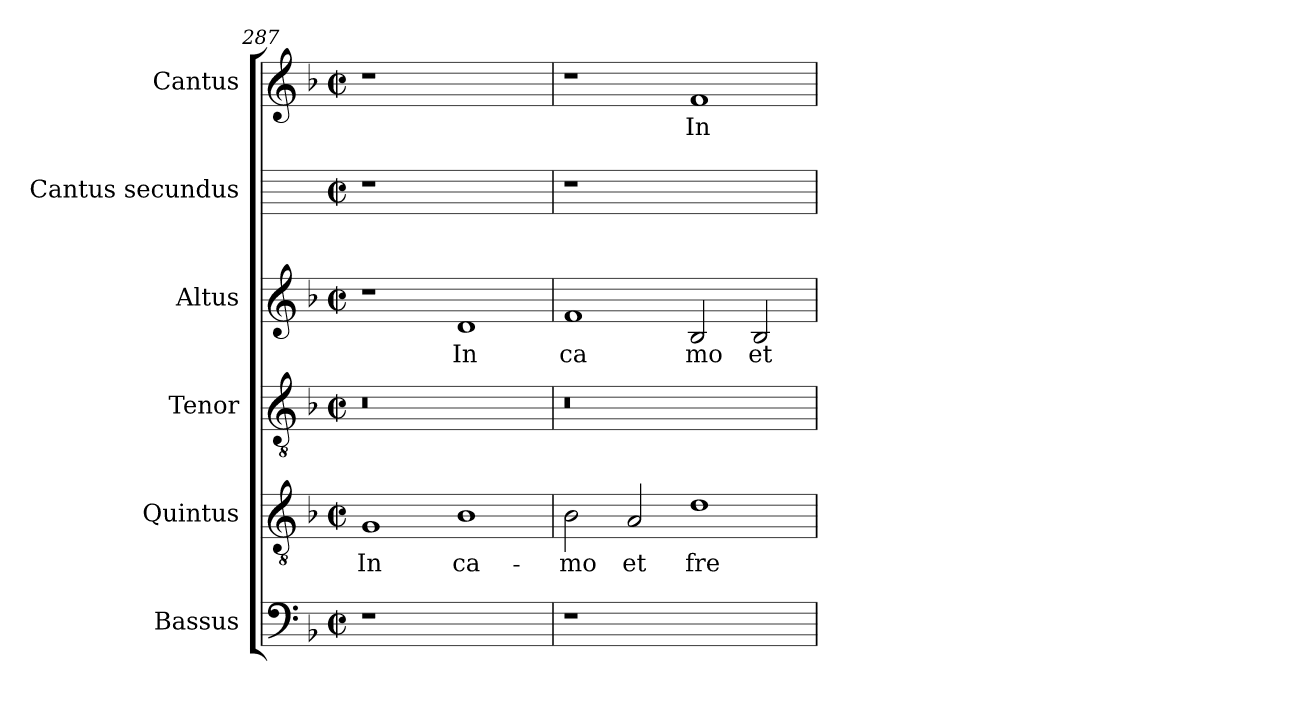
**kern	**kern	**text	**kern	**kern	**text	**kern	**kern	**text
*part6	*part5	*part5	*part4	*part3	*part3	*part2	*part1	*part1
*staff6	*staff5	*staff5	*staff4	*staff3	*staff3	*staff2	*staff1	*staff1
*I"Bassus	*I"Quintus	*	*I"Tenor	*I"Altus	*	*I"Cantus  secundus	*I"Cantus	*
*I'B	*I'Q	*	*I'T	*I'A	*	*	*I'C	*
!!LO:PB:g=z
*clefF4	*clefGv2	*	*clefGv2	*clefG2	*	*	*clefG2	*
*k[b-]	*k[b-]	*	*k[b-]	*k[b-]	*	*k[]	*k[b-]	*
*F:	*F:	*	*F:	*F:	*	*C:	*F:	*
*M2/2	*M2/2	*	*M2/2	*M2/2	*	*M2/2	*M2/2	*
*met(c|)	*met(c|)	*	*met(c|)	*met(c|)	*	*met(c|)	*met(c|)	*
=287	=287	=287	=287	=287	=287	=287	=287	=287
!	!	!LO:LY:b:cj	!	!	!	!	!	!
1r	1G	In	0r	1r	.	1r	1r	.
!	!	!LO:LY:b:cj	!	!	!LO:LY:b:cj	!	!	!
1ryy	1B-	ca-	.	1d	In	1ryy	1ryy	.
=288	=288	=288	=288	=288	=288	=288	=288	=288
!	!	!LO:LY:b:cj	!	!	!LO:LY:b:cj	!	!	!
1r	2B-\	-mo	0r	1f	ca	1r	1r	.
!	!	!LO:LY:b:cj	!	!	!	!	!	!
.	2A/	et	.	.	.	.	.	.
!	!	!LO:LY:b:cj	!	!	!LO:LY:b:cj	!	!	!LO:LY:b:cj
1ryy	1d	fre-	.	2B-/	mo	1ryy	1f	In
!	!	!	!	!	!LO:LY:b:cj	!	!	!
.	.	.	.	2B-/	et	.	.	.
=	=	=	=	=	=	=	=	=
*-	*-	*-	*-	*-	*-	*-	*-	*-
